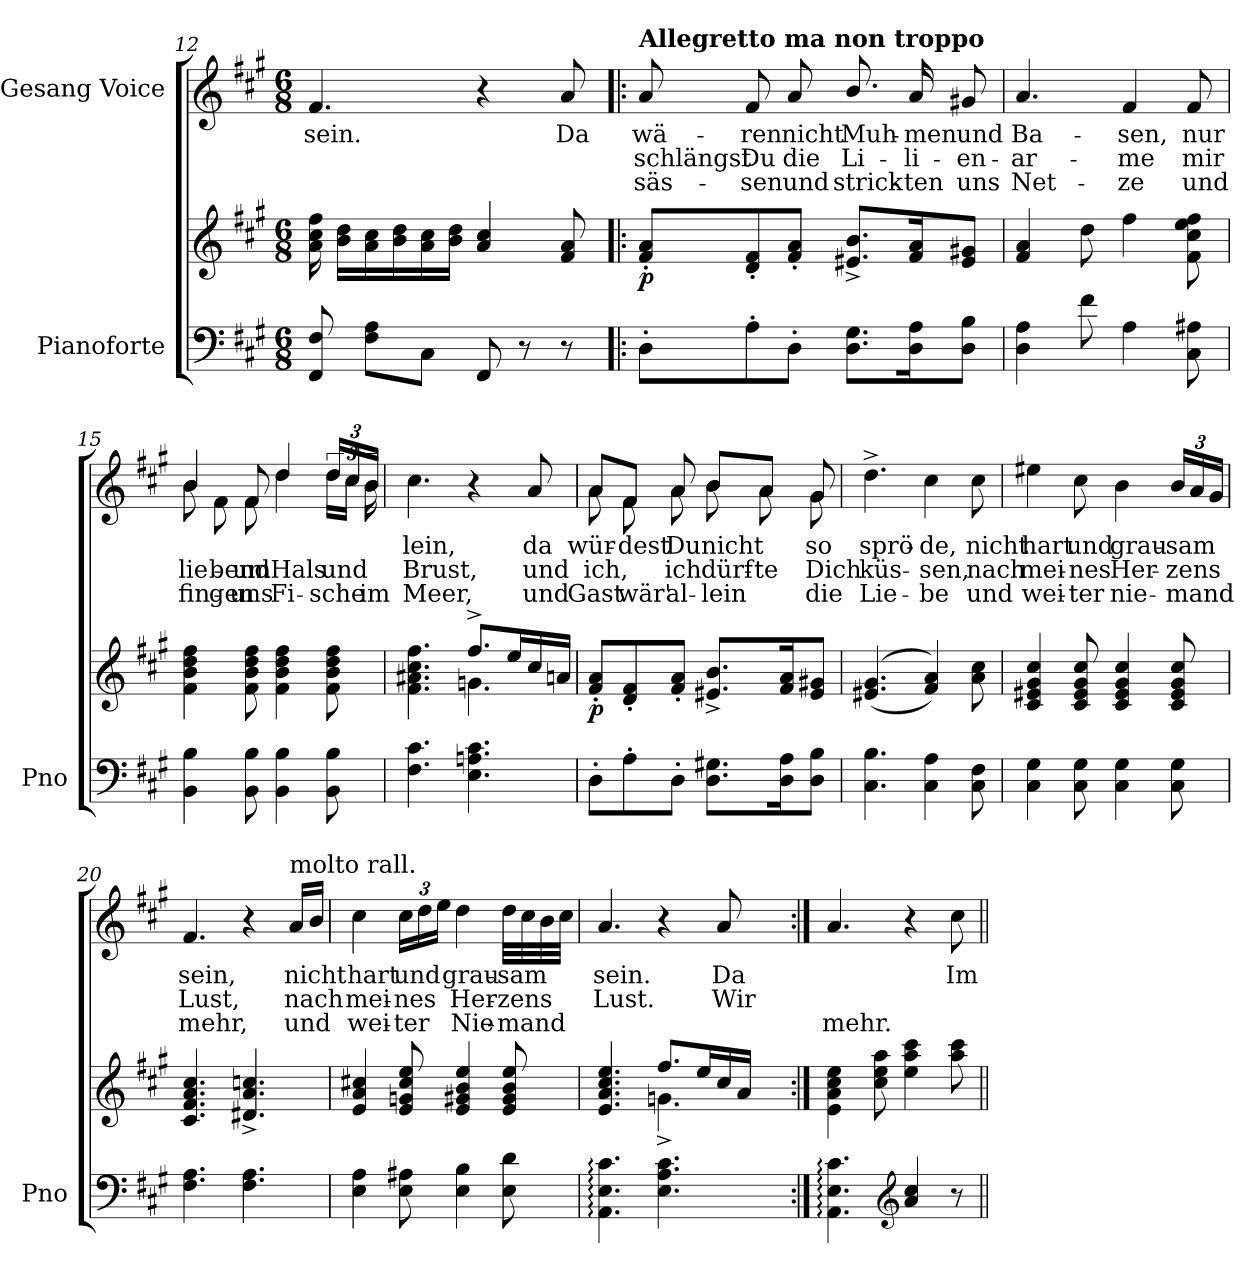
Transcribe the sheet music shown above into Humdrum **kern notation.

**kern	**kern	**dynam	**kern	**text	**text	**text
*part2	*part2	*part2	*part1	*part1	*part1	*part1
*staff3	*staff2	*staff2/3	*staff1	*staff1	*staff1	*staff1
*I"Pianoforte	*	*	*I"Gesang Voice	*	*	*
*I'Pno	*	*	*	*	*	*
*clefF4	*clefG2	*	*clefG2	*	*	*
*k[f#c#g#]	*k[f#c#g#]	*	*k[f#c#g#]	*	*	*
*M6/8	*M6/8	*	*M6/8	*	*	*
=12	=12	=12	=12	=12	=12	=12
!	!	!	!	!LO:LY:b	!	!
8FF#/ 8F#/	16a\ 16cc#\ 16ff#\	.	4.f#/	sein.	.	.
.	16b\ 16dd\LL	.	.	.	.	.
8F#\ 8A\L	16a\ 16cc#\	.	.	.	.	.
.	16b\ 16dd\	.	.	.	.	.
8C#\J	16a\ 16cc#\	.	.	.	.	.
.	16b\ 16dd\JJ	.	.	.	.	.
8FF#/	4a/ 4cc#/	.	4r	.	.	.
8r	.	.	.	.	.	.
!	!	!	!	!LO:LY:b	!	!
8r	8f#/ 8a/	.	8a/	Da	.	.
!!LO:LB:g=z
=13!|:	=13!|:	=13!|:	=13!|:	=13!|:	=13!|:	=13!|:
!	!	!	!LO:TX:a:B:t=Allegretto ma non troppo	!	!	!
!	!	!LO:DY:b	!	!LO:LY:b	!LO:LY:b	!LO:LY:b
8D'\L	8f#/' 8a/'L	p	8a/	wä-	schlängst	säs-
!	!	!	!	!LO:LY:b	!LO:LY:b	!LO:LY:b
8A'\	8d/' 8f#/'	.	8f#/	-ren	Du	-sen
!	!	!	!	!LO:LY:b	!LO:LY:b	!LO:LY:b
8D'\J	8f#/' 8a/'J	.	8a/	nicht	die	und
!	!	!	!	!LO:LY:b	!LO:LY:b	!LO:LY:b
8.D\ 8.G#\L	8.e#X/^ 8.b/^L	.	8.b/	Muh-	Li-	strick-
!	!	!	!	!LO:LY:b	!LO:LY:b	!LO:LY:b
16D\ 16A\K	16f#/ 16a/K	.	16a/	-men	-li-	-ten
!	!	!	!	!LO:LY:b	!LO:LY:b	!LO:LY:b
8D\ 8B\J	8e#/ 8g#X/J	.	8g#X/	und	-en-	uns
=14	=14	=14	=14	=14	=14	=14
!	!	!	!	!LO:LY:b	!LO:LY:b	!LO:LY:b
4D\ 4A\	4f#/ 4a/	.	4.a/	Ba-	-ar-	Net-
8f#\	8dd\	.	.	.	.	.
!	!	!	!	!LO:LY:b	!LO:LY:b	!LO:LY:b
4A\	4ff#\	.	4f#/	-sen,	-me	-ze
!	!	!	!	!LO:LY:b	!LO:LY:b	!LO:LY:b
8C#\ 8A#X\	8f#\ 8cc#\ 8ee\ 8ff#\	.	8f#/	nur	mir	und
=15	=15	=15	=15	=15	=15	=15
!	!	!	!	!LO:LY:b	!	!
*	*	*	*^	*	*	*
!	!	!	!	!	!	!LO:LY:b	!LO:LY:b
4BB\ 4B\	4f#\ 4b\ 4dd\ 4ff#\	.	4b/	8b\	.	lie-	fin-
!	!	!	!	!	!	!LO:LY:b	!LO:LY:b
.	.	.	.	8f#\	.	-bend	-gen
!	!	!	!	!	!LO:LY:b	!	!
!	!	!	!	!	!	!LO:LY:b	!LO:LY:b
8BB\ 8B\	8f#\ 8b\ 8dd\ 8ff#\	.	8f#/	8f#\	.	um	uns
!	!	!	!	!	!LO:LY:b	!	!
!	!	!	!	!	!	!LO:LY:b	!LO:LY:b
4BB\ 4B\	4f#\ 4b\ 4dd\ 4ff#\	.	4dd/	4dd\	.	Hals	Fi-
*	*	*	*Xbrackettup	*	*	*	*
!	!	!	!	!	!LO:LY:b	!	!
*	*	*	*	*brackettup	*	*	*
!	!	!	!	!	!	!LO:LY:b	!LO:LY:b
8BB\ 8B\	8f#\ 8b\ 8dd\ 8ff#\	.	24dd/LL	24dd\LL	.	und	-sche
.	.	.	24cc#/	24cc#\JJ	.	.	.
!	!	!	!	!	!	!	!LO:LY:b
.	.	.	24b/JJ	24b\	.	.	im
=16	=16	=16	=16	=16	=16	=16	=16
*	*^	*	*	*	*	*	*
!	!	!	!	!	!	!LO:LY:b	!LO:LY:b	!LO:LY:b
*	*	*	*	*v	*v	*	*	*
4.F#\ 4.c#\	4.f#\ 4.a#X\ 4.cc#\ 4.ff#\	4.ryy	.	4.cc#\	-lein,	Brust,	Meer,
4.E\ 4.An\ 4.c#\	8.ff#^/L	4.gn\	.	4r	.	.	.
.	16ee/L	.	.	.	.	.	.
!	!	!	!	!	!LO:LY:b	!LO:LY:b	!LO:LY:b
.	16cc#/	.	.	8a/	da	und	und
.	16an/JJ	.	.	.	.	.	.
*	*v	*v	*	*	*	*	*
!!LO:PB:g=z
=17	=17	=17	=17	=17	=17	=17
!	!	!LO:DY:b	!	!LO:LY:b	!LO:LY:b	!LO:LY:b
*	*	*	*^	*	*	*
8D'\L	8f#/' 8a/'L	p	8a/L	8a\	wür-	ich,	Gast
!	!	!	!	!	!LO:LY:b	!	!LO:LY:b
8A'\	8d/' 8f#/'	.	8f#/J	8f#\	-dest	.	wär'
!	!	!	!	!	!LO:LY:b	!LO:LY:b	!LO:LY:b
8D'\J	8f#/' 8a/'J	.	8a/	8a\	Du	ich	al-
!	!	!	!	!	!LO:LY:b	!LO:LY:b	!LO:LY:b
8.D\ 8.G#X\L	8.e#X/^ 8.b/^L	.	8b/L	8b\	nicht	dürf-	-lein
!	!	!	!	!	!	!LO:LY:b	!
.	.	.	8a/J	8a\	.	-te	.
16D\ 16A\K	16f#/ 16a/K	.	.	.	.	.	.
!	!	!	!	!	!LO:LY:b	!LO:LY:b	!LO:LY:b
8D\ 8B\J	8e#/ 8g#X/J	.	8g#/	8g#	so	Dich	die
=18	=18	=18	=18	=18	=18	=18	=18
!	!	!	!	!	!LO:LY:b	!LO:LY:b	!LO:LY:b
*	*	*	*v	*v	*	*	*
4.C#\ 4.B\	(>(4.e#X/ 4.g#/	.	4.dd^\	sprö-	küs-	Lie-
!	!	!	!	!LO:LY:b	!LO:LY:b	!LO:LY:b
4C#\ 4A\	4f#/ 4a/))	.	4cc#\	-de,	-sen,	-be
!	!	!	!	!LO:LY:b	!LO:LY:b	!LO:LY:b
8C#\ 8F#\	8a\ 8cc#\	.	8cc#\	nicht	nach	und
=19	=19	=19	=19	=19	=19	=19
!	!	!	!	!LO:LY:b	!LO:LY:b	!LO:LY:b
4C#\ 4G#\	4c#/ 4e#X/ 4g#/ 4cc#/	.	4ee#X\	hart	mei-	wei-
!	!	!	!	!LO:LY:b	!LO:LY:b	!LO:LY:b
8C#\ 8G#\	8c#/ 8e#/ 8g#/ 8cc#/	.	8cc#\	und	-nes	-ter
!	!	!	!	!LO:LY:b	!LO:LY:b	!LO:LY:b
4C#\ 4G#\	4c#/ 4e#/ 4g#/ 4cc#/	.	4b\	grau-	Her-	nie-
*	*	*	*Xbrackettup	*	*	*
!	!	!	!	!LO:LY:b	!LO:LY:b	!LO:LY:b
8C#\ 8G#\	8c#/ 8e#/ 8g#/ 8cc#/	.	24b/LL	-sam	-zens	-mand
.	.	.	24a/	.	.	.
.	.	.	24g#/JJ	.	.	.
=20	=20	=20	=20	=20	=20	=20
!	!	!	!	!LO:LY:b	!LO:LY:b	!LO:LY:b
4.F#\ 4.A\	4.c#/ 4.f#/ 4.a/ 4.cc#/	.	4.f#/	sein,	Lust,	mehr,
4.F#\ 4.A\	4.d#X/^ 4.a/^ 4.ccn/^	.	4r	.	.	.
!	!	!	!LO:TX:a:t=molto rall.	!	!	!
!	!	!	!	!LO:LY:b	!LO:LY:b	!LO:LY:b
.	.	.	16a/LL	nicht	nach	und
.	.	.	16b/JJ	.	.	.
!!LO:LB:g=z
=21	=21	=21	=21	=21	=21	=21
!	!	!	!	!LO:LY:b	!LO:LY:b	!LO:LY:b
4E\ 4A\	4e/ 4a/ 4cc#X/	.	4cc#\	hart	mei-	wei-
!	!	!	!	!LO:LY:b	!LO:LY:b	!LO:LY:b
8E\ 8A#X\	8e/ 8gn/ 8cc#/ 8ee/	.	24cc#\LL	und	-nes	-ter
.	.	.	24dd\	.	.	.
.	.	.	24ee\JJ	.	.	.
!	!	!	!	!LO:LY:b	!LO:LY:b	!LO:LY:b
4E\ 4B\	4e/ 4g#X/ 4b/ 4ee/	.	4dd\	grau-	Her-	Nie-
!	!	!	!	!LO:LY:b	!LO:LY:b	!LO:LY:b
8E\ 8d\	8e/ 8g#/ 8b/ 8ee/	.	32dd\LLL	-sam	-zens	-mand
.	.	.	32cc#\	.	.	.
.	.	.	32b\	.	.	.
.	.	.	32cc#\JJJ	.	.	.
=22	=22	=22	=22	=22	=22	=22
*	*^	*	*	*	*	*
!	!	!	!	!	!LO:LY:b	!LO:LY:b	!
4.AA\:: 4.E\:: 4.c#\::	4.e/ 4.a/ 4.cc#/ 4.ee/	4.ryy	.	4.a/	sein.	Lust.	.
4.E\ 4.A\ 4.c#\	8.ff#/L	4.gn^\	.	4r	.	.	.
.	16ee/L	.	.	.	.	.	.
!	!	!	!	!	!LO:LY:b	!LO:LY:b	!
.	16cc#/	.	.	8a/	Da	Wir	.
.	16a/JJ	.	.	.	.	.	.
*	*v	*v	*	*	*	*	*
=23:|!	=23:|!	=23:|!	=23:|!	=23:|!	=23:|!	=23:|!
!	!	!	!	!	!	!LO:LY:b
4.AA\:: 4.E\:: 4.c#\::	4e\ 4a\ 4cc#\ 4ee\	.	4.a/	.	.	mehr.
.	8cc#\ 8ee\ 8aa\	.	.	.	.	.
*clefG2	*	*	*	*	*	*
4a/ 4cc#/	4ee\ 4aa\ 4ccc#\	.	4r	.	.	.
!	!	!	!	!LO:LY:b	!	!
8r	8aa\ 8ccc#\	.	8cc#\	Im	.	.
=||	=||	=||	=||	=||	=||	=||
*-	*-	*-	*-	*-	*-	*-
